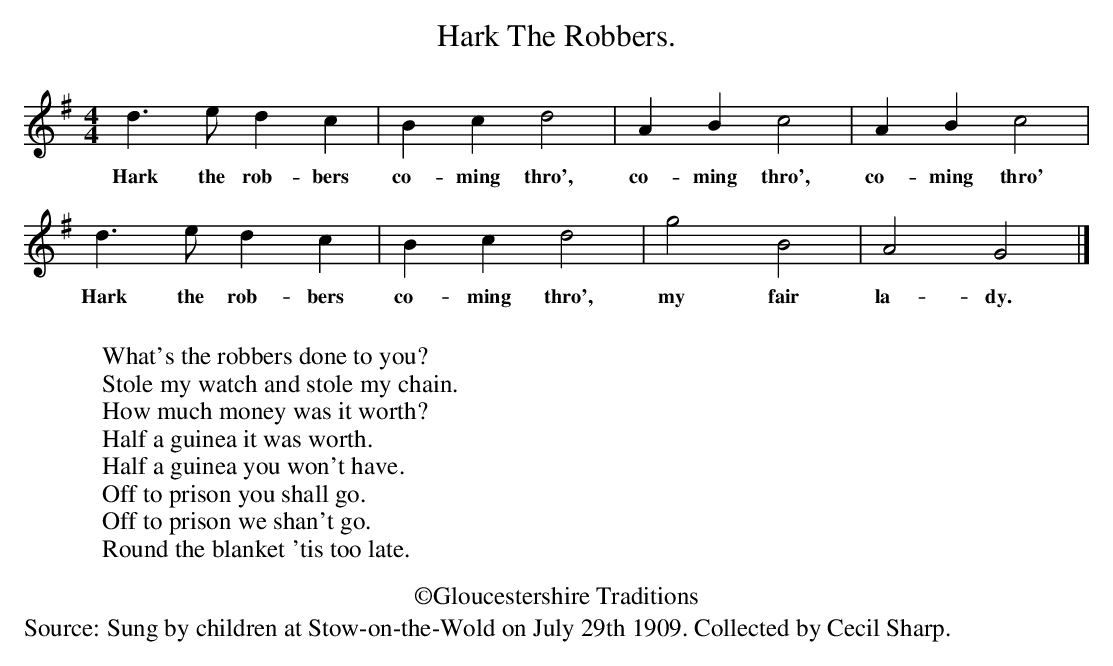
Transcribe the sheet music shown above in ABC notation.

X:1
T:Hark The Robbers.
M:4/4
L:1/4
K:G Major
d>edc|Bcd2|ABc2|ABc2|
w:Hark the rob-bers co-ming thro', co-ming thro', co-ming thro'
d>edc|Bcd2|g2B2|A2G2|]
w:Hark the rob-bers co-ming thro', my fair la-dy.
W:
W:What's the robbers done to you?
W:Stole my watch and stole my chain.
W:How much money was it worth?
W:Half a guinea it was worth.
W:Half a guinea you won't have.
W:Off to prison you shall go.
W:Off to prison we shan't go.
W:Round the blanket 'tis too late.
